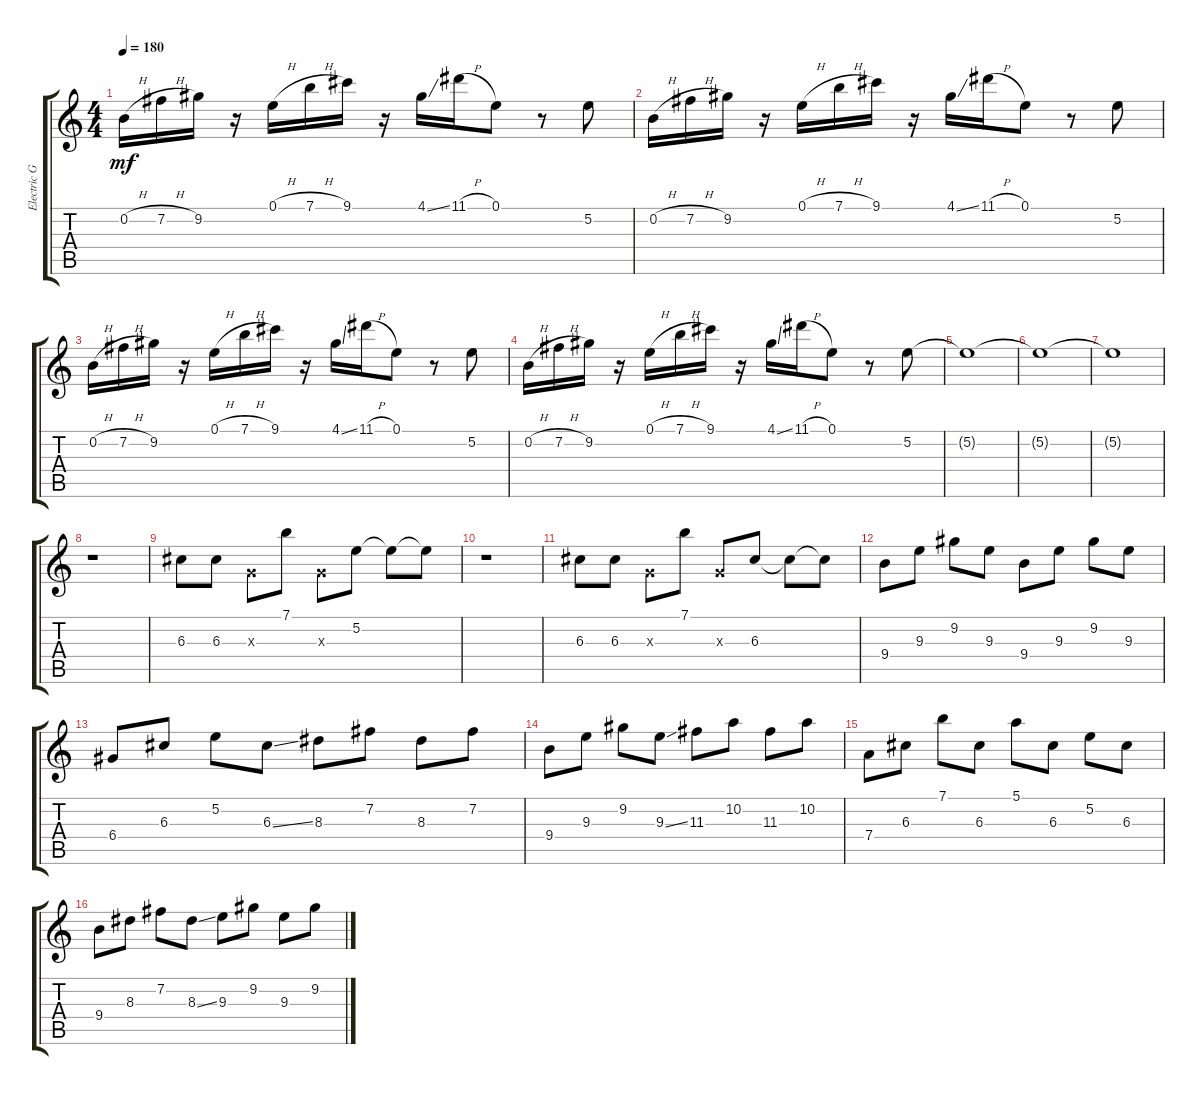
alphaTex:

\track ("Electric Guitar" "Electric G") {instrument overdrivenguitar}
\staff {score tabs}
\tuning (E4 B3 G3 D3 A2 E2) {hide}
\ts (4 4)
\tempo 180
\clef g2
\ks c
0.2{h}.16{dy mf} 7.2{h}.16 9.2.16 r.16 0.1{h}.16 7.1{h}.16 9.1.16 r.16 4.1{ss}.16 11.1{h}.16 0.1.8 r.8 5.2.8 |
0.2{h}.16 7.2{h}.16 9.2.16 r.16 0.1{h}.16 7.1{h}.16 9.1.16 r.16 4.1{ss}.16 11.1{h}.16 0.1.8 r.8 5.2.8 |
0.2{h}.16 7.2{h}.16 9.2.16 r.16 0.1{h}.16 7.1{h}.16 9.1.16 r.16 4.1{ss}.16 11.1{h}.16 0.1.8 r.8 5.2.8 |
0.2{h}.16 7.2{h}.16 9.2.16 r.16 0.1{h}.16 7.1{h}.16 9.1.16 r.16 4.1{ss}.16 11.1{h}.16 0.1.8 r.8 5.2.8 |
5.2{t}.1 |
5.2{t}.1 |
5.2{t}.1 |
r.1 |
6.3.8 6.3.8 0.3{x}.8 7.1.8 0.3{x}.8 5.2.8 5.2{t}.8 5.2{t}.8 |
r.1 |
6.3.8 6.3.8 0.3{x}.8 7.1.8 0.3{x}.8 6.3.8 6.3{t}.8 6.3{t}.8 |
9.4.8 9.3.8 9.2.8 9.3.8 9.4.8 9.3.8 9.2.8 9.3.8 |
6.4.8 6.3.8 5.2.8 6.3{ss}.8 8.3.8 7.2.8 8.3.8 7.2.8 |
9.4.8 9.3.8 9.2.8 9.3{ss}.8 11.3.8 10.2.8 11.3.8 10.2.8 |
7.4.8 6.3.8 7.1.8 6.3.8 5.1.8 6.3.8 5.2.8 6.3.8 |
9.4.8 8.3.8 7.2.8 8.3{ss}.8 9.3.8 9.2.8 9.3.8 9.2.8
